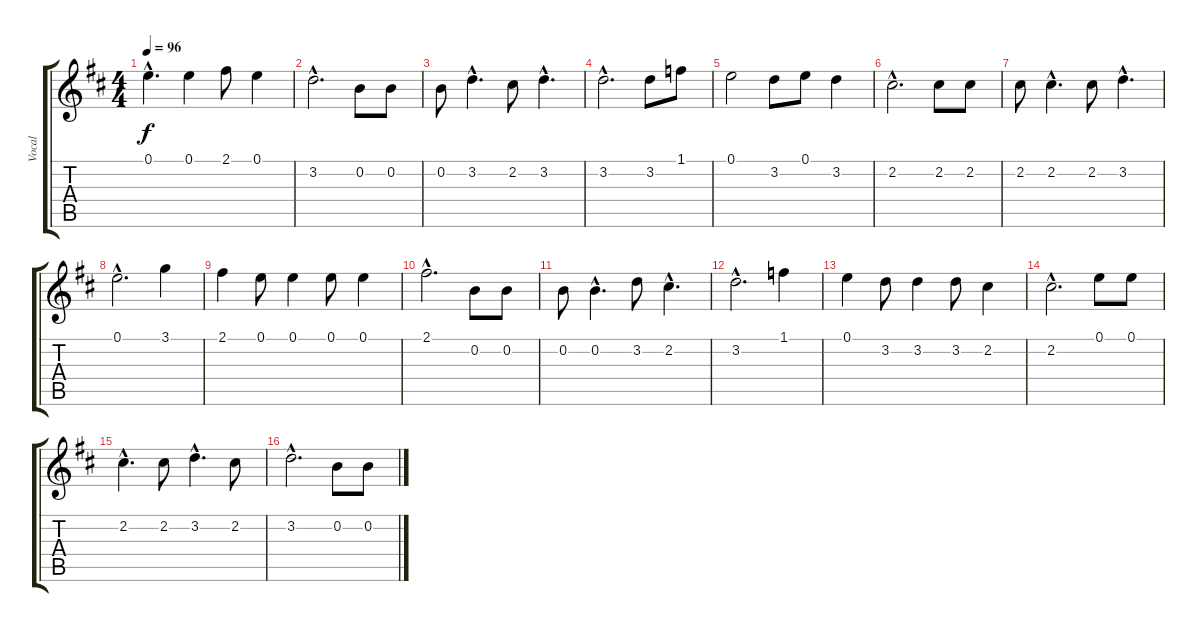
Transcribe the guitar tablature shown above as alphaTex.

\track ("Vocal" "Vocal") {instrument acousticguitarsteel}
\staff {score tabs}
\tuning (E4 B3 G3 D3 A2 E2) {hide}
\ts (4 4)
\tempo 96
\clef g2
\ks bminor
0.1{hac}.4{d dy f} 0.1.4 2.1.8 0.1.4 |
3.2{hac}.2{d} 0.2.8 0.2.8 |
0.2.8 3.2{hac}.4{d} 2.2.8 3.2{hac}.4{d} |
3.2{hac}.2{d} 3.2.8 1.1.8 |
0.1.2 3.2.8 0.1.8 3.2.4 |
2.2{hac}.2{d} 2.2.8 2.2.8 |
2.2.8 2.2{hac}.4{d} 2.2.8 3.2{hac}.4{d} |
0.1{hac}.2{d} 3.1.4 |
2.1.4 0.1.8 0.1.4 0.1.8 0.1.4 |
2.1{hac}.2{d} 0.2.8 0.2.8 |
0.2.8 0.2{hac}.4{d} 3.2.8 2.2{hac}.4{d} |
3.2{hac}.2{d} 1.1.4 |
0.1.4 3.2.8 3.2.4 3.2.8 2.2.4 |
2.2{hac}.2{d} 0.1.8 0.1.8 |
2.2{hac}.4{d} 2.2.8 3.2{hac}.4{d} 2.2.8 |
3.2{hac}.2{d} 0.2.8 0.2.8
